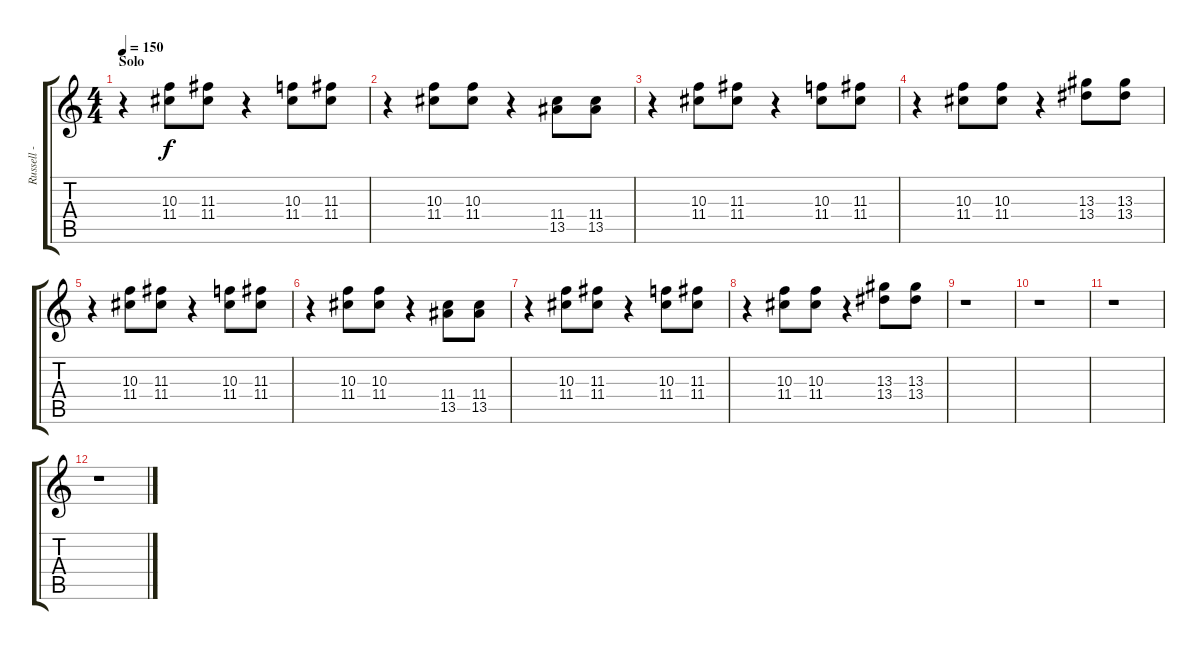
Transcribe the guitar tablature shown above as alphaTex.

\track ("Russell - Lead Guitar" "Russell - ") {instrument overdrivenguitar}
\staff {score tabs}
\tuning (E4 B3 G3 D3 A2 E2) {hide}
\ts (4 4)
\section ("" "Solo")
\tempo 150
\clef g2
\ks c
r.4{dy f} (10.3 11.4).8 (11.3 11.4).8 r.4 (10.3 11.4).8 (11.3 11.4).8 |
r.4 (10.3 11.4).8 (10.3 11.4).8 r.4 (11.4 13.5).8 (11.4 13.5).8 |
r.4 (10.3 11.4).8 (11.3 11.4).8 r.4 (10.3 11.4).8 (11.3 11.4).8 |
r.4 (10.3 11.4).8 (10.3 11.4).8 r.4 (13.3 13.4).8 (13.3 13.4).8 |
r.4 (10.3 11.4).8 (11.3 11.4).8 r.4 (10.3 11.4).8 (11.3 11.4).8 |
r.4 (10.3 11.4).8 (10.3 11.4).8 r.4 (11.4 13.5).8 (11.4 13.5).8 |
r.4 (10.3 11.4).8 (11.3 11.4).8 r.4 (10.3 11.4).8 (11.3 11.4).8 |
r.4 (10.3 11.4).8 (10.3 11.4).8 r.4 (13.3 13.4).8 (13.3 13.4).8 |
r.1 |
r.1 |
r.1 |
r.1
